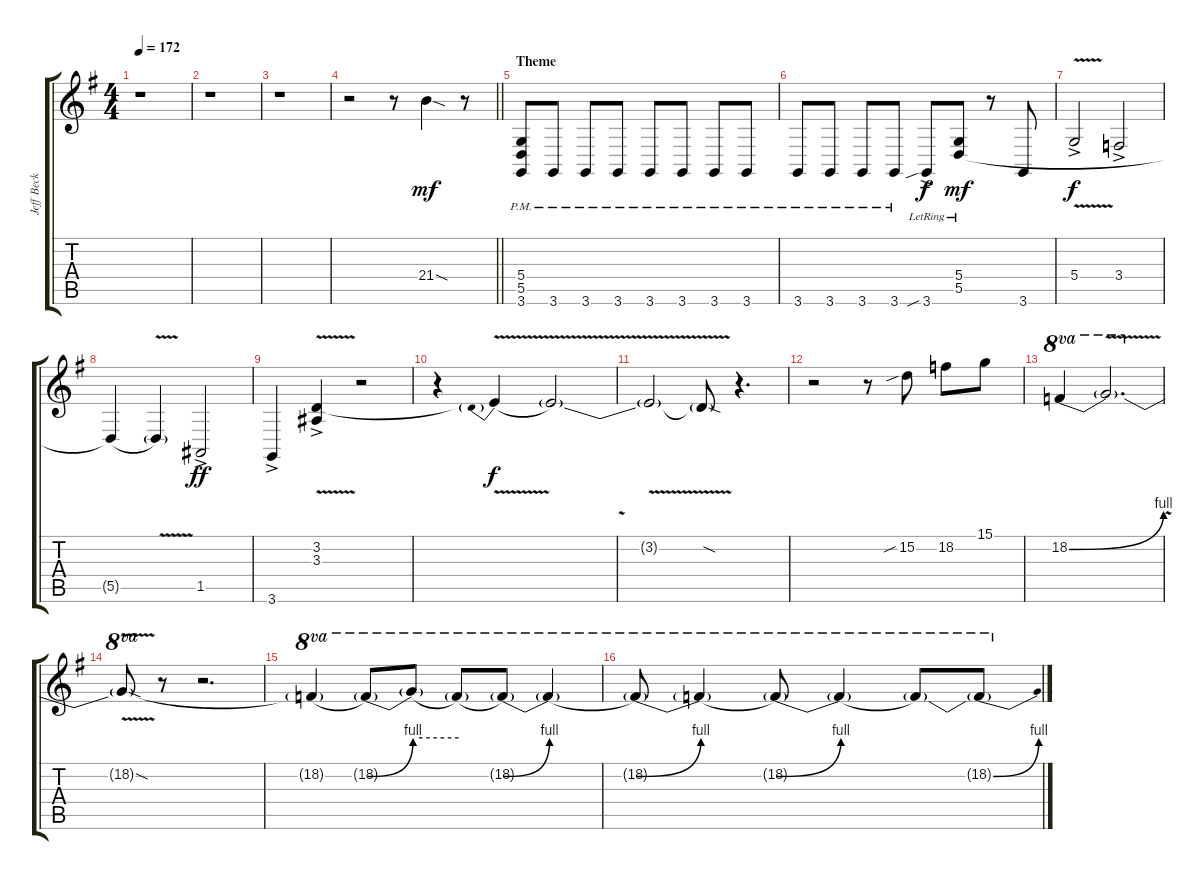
\track ("Jeff Beck Overdub" "Jeff Beck ") {instrument cello}
\staff {score tabs}
\tuning (E4 B3 G3 D3 A2 E2) {hide}
\ts (4 4)
\tempo 172
\clef g2
\ks g
r.1{dy mf} |
r.1 |
r.1 |
\barLineRight lightlight
r.2 r.8 21.4{sod}.4 r.8 |
\section ("" "Theme")
(5.4{pm} 5.5{pm} 3.6{pm}).8 3.6{pm}.8 3.6{pm}.8 3.6{pm}.8 3.6{pm}.8 3.6{pm}.8 3.6{pm}.8 3.6{pm}.8 |
3.6{pm}.8 3.6{pm}.8 3.6{pm}.8 3.6{pm}.8 3.6{sib ac lr}.8{dy f} (5.4{lr} 5.5{lr}).8{dy mf} r.8 3.6.8 |
5.4{v ac}.2{dy f} 3.4{ac}.2 |
5.5{be (hold 40 0 60 0) t}.4 5.5{v t}.4 1.5{ac}.2{dy ff} |
3.6{ac}.4 (3.2{v ac} 3.3{v ac}).4 r.2 |
r.4 3.2{be (prebend 0 4 60 4) t}.4{dy f} 3.2{v t}.2 |
3.2{v t}.2 3.2{sod t}.8 r.4{d} |
r.2 r.8 15.2{sib}.8 18.2.8 15.1.8 |
18.2{be (bend 0 0 60 4)}.4{ot 8va} 18.2{v t}.2{d ot 8va} |
18.2{sod t}.8{ot 8va} r.8 r.2{d} |
18.2{be (hold 40 0 60 0) t}.4{ot 8va} 18.2{be (bend 0 0 60 4) t}.8{ot 8va} 18.2{be (hold 0 4 60 4) t}.8{ot 8va} 18.2{be (hold 40 0 60 0) t}.8{ot 8va} 18.2{be (bend 0 0 60 4) t}.8{ot 8va} 18.2{be (hold 40 0 60 0) t}.4{ot 8va} |
18.2{be (bend 0 0 60 4) t}.8{ot 8va} 18.2{be (hold 40 0 60 0) t}.4{ot 8va} 18.2{be (bend 0 0 60 4) t}.8{ot 8va} 18.2{be (hold 40 0 60 0) t}.4{ot 8va} 18.2{t}.8{ot 8va} 18.2{be (bend 0 0 60 4) t}.8{ot 8va}
